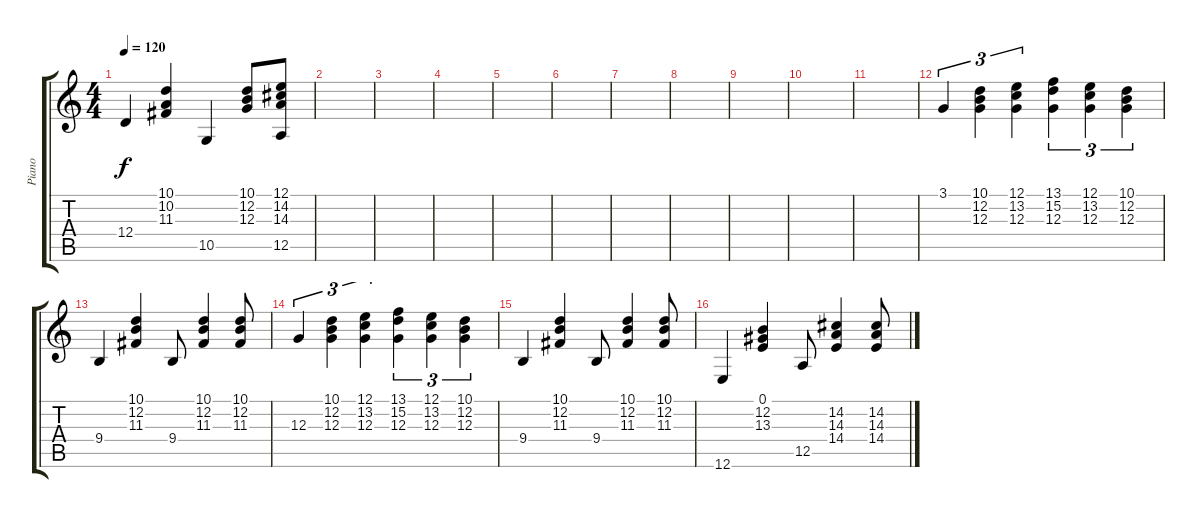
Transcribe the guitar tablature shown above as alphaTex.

\track ("Piano" "Piano") {instrument acousticgrandpiano}
\staff {score tabs}
\tuning (E4 B3 G3 D3 A2 E2) {hide}
\ts (4 4)
\tempo 120
\clef g2
\ks c
12.4.4{dy f} (10.1 10.2 11.3).4 10.5.4 (10.1 12.2 12.3).8 (12.1 14.2 14.3 12.5).8 |
|
|
|
|
|
|
|
|
|
|
3.1.4{tu (3 2)} (10.1 12.2 12.3).4{tu (3 2)} (12.1 13.2 12.3).4{tu (3 2)} (13.1 15.2 12.3).4{tu (3 2)} (12.1 13.2 12.3).4{tu (3 2)} (10.1 12.2 12.3).4{tu (3 2)} |
9.4.4 (10.1 12.2 11.3).4 9.4.8 (10.1 12.2 11.3).4 (10.1 12.2 11.3).8 |
12.3.4{tu (3 2)} (10.1 12.2 12.3).4{tu (3 2)} (12.1 13.2 12.3).4{tu (3 2)} (13.1 15.2 12.3).4{tu (3 2)} (12.1 13.2 12.3).4{tu (3 2)} (10.1 12.2 12.3).4{tu (3 2)} |
9.4.4 (10.1 12.2 11.3).4 9.4.8 (10.1 12.2 11.3).4 (10.1 12.2 11.3).8 |
12.6.4 (0.1 12.2 13.3).4 12.5.8 (14.2 14.3 14.4).4 (14.2 14.3 14.4).8
